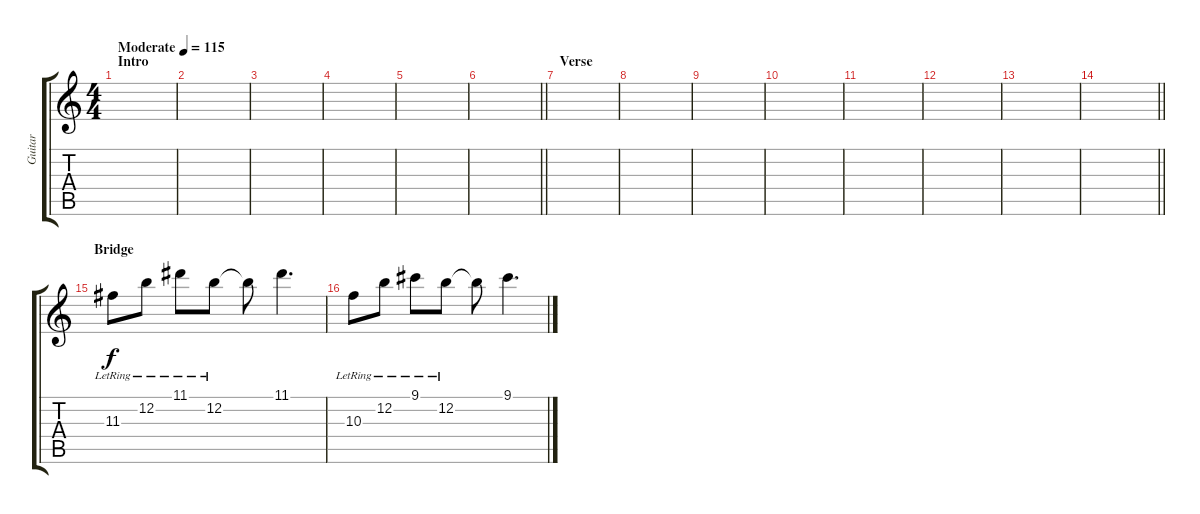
\track ("Guitar" "Guitar") {instrument acousticguitarsteel}
\staff {score tabs}
\tuning (E4 B3 G3 D3 A2 E2) {hide}
\ts (4 4)
\section ("" "Intro")
\tempo (115 "Moderate")
\clef g2
\ks c
|
|
|
|
|
\barLineRight lightlight
|
\section ("" "Verse")
|
|
|
|
|
|
|
\barLineRight lightlight
|
\section ("" "Bridge")
11.3{lr}.8 12.2{lr}.8 11.1{lr}.8 12.2{lr}.8 12.2{t}.8 11.1.4{d} |
10.3{lr}.8 12.2{lr}.8 9.1{lr}.8 12.2{lr}.8 12.2{t}.8 9.1.4{d}
